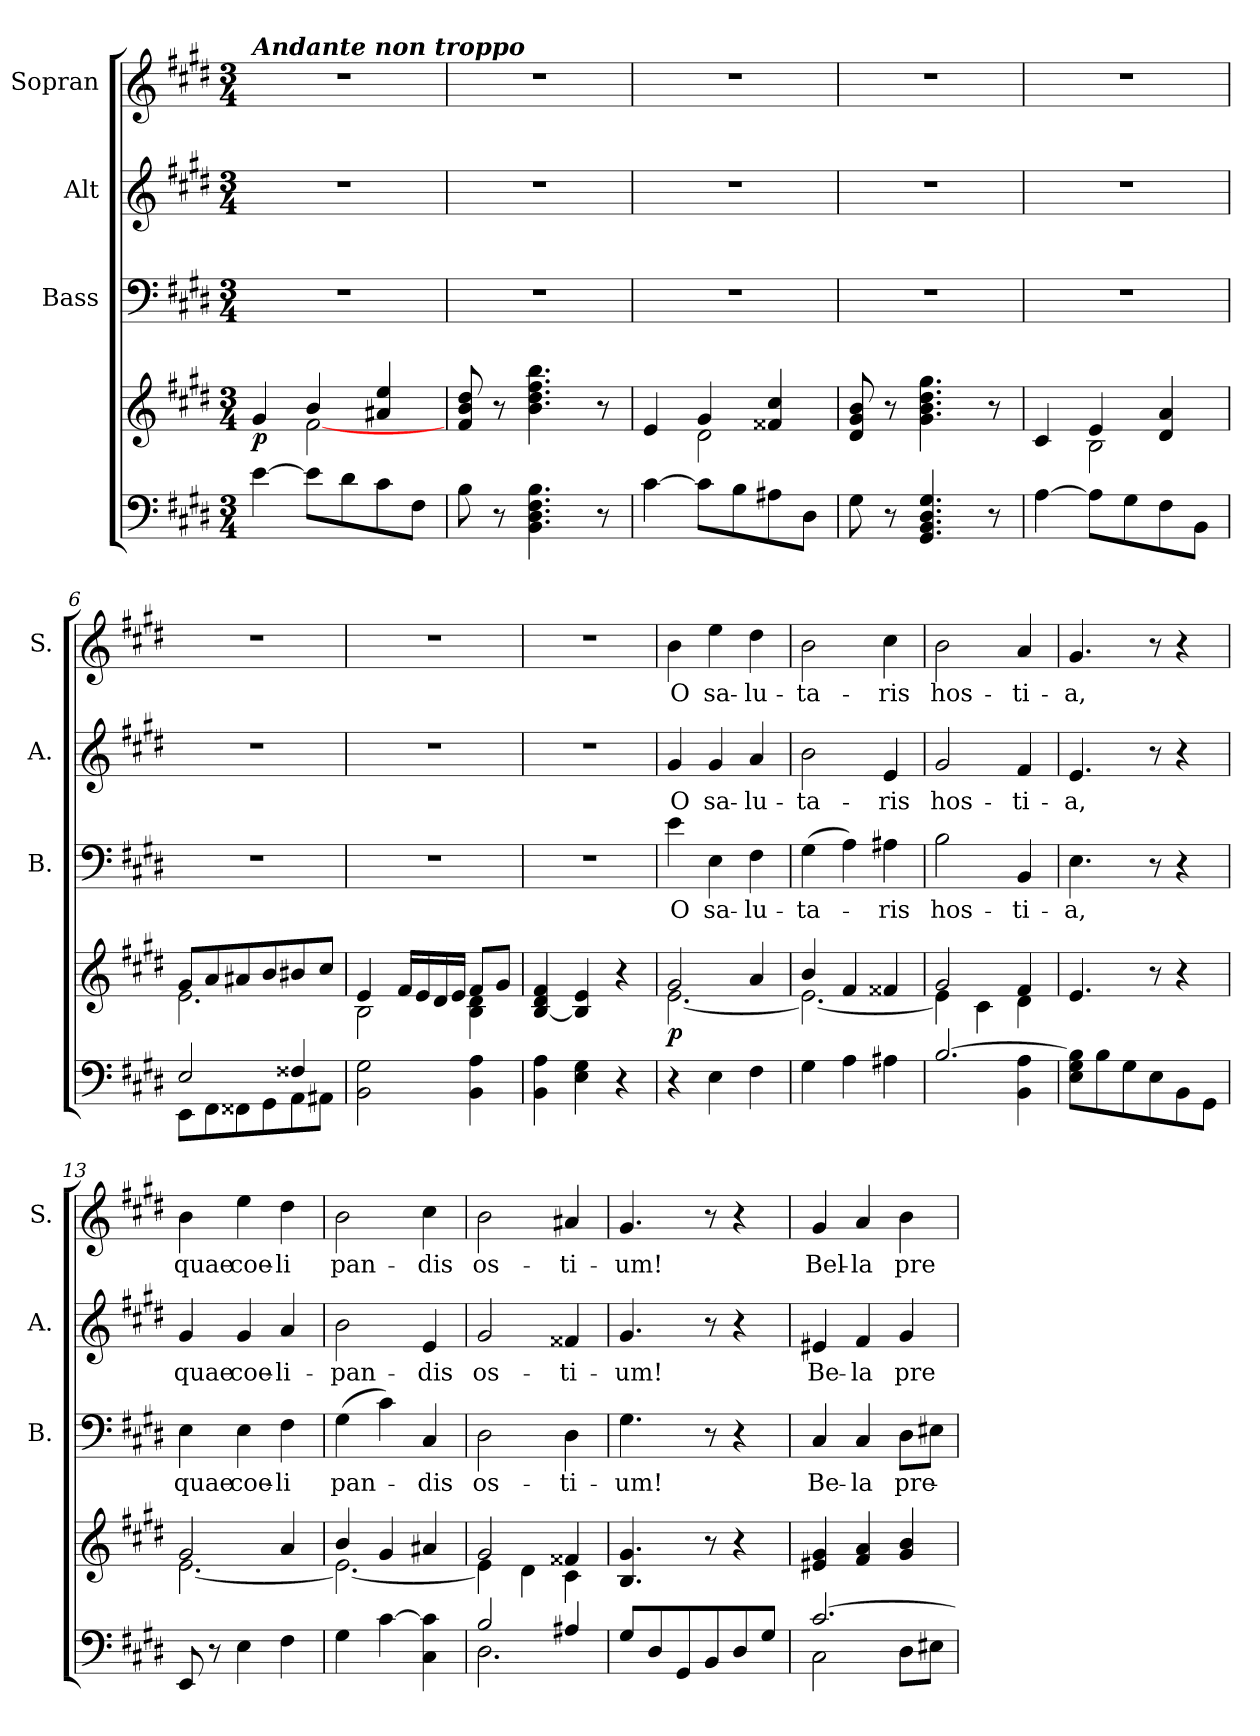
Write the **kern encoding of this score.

**kern	**kern	**dynam	**kern	**text	**kern	**text	**kern	**text
*part4	*part4	*part4	*part3	*part3	*part2	*part2	*part1	*part1
*staff5	*staff4	*staff4/5	*staff3	*staff3	*staff2	*staff2	*staff1	*staff1
*	*	*	*I"Bass	*	*I"Alt	*	*I"Sopran	*
*	*	*	*I'B.	*	*I'A.	*	*I'S.	*
*clefF4	*clefG2	*	*clefF4	*	*clefG2	*	*clefG2	*
*k[f#c#g#d#]	*k[f#c#g#d#]	*	*k[f#c#g#d#]	*	*k[f#c#g#d#]	*	*k[f#c#g#d#]	*
*E:	*E:	*	*E:	*	*E:	*	*E:	*
*M3/4	*M3/4	*	*M3/4	*	*M3/4	*	*M3/4	*
=1	=1	=1	=1	=1	=1	=1	=1	=1
*	*^	*	*	*	*	*	*	*
!	!	!	!	!	!	!	!	!LO:TX:a:Bi:t=Andante non troppo	!
!	!	!	!LO:DY:b	!	!	!	!	!	!
[4e\	4g#/	4ryy	p	2.r	.	2.r	.	2.r	.
8e\L]	4b/	[<2f#\	.	.	.	.	.	.	.
8d#\	.	.	.	.	.	.	.	.	.
8c#\	4a#X/ 4ee/	.	.	.	.	.	.	.	.
8F#\J	.	.	.	.	.	.	.	.	.
*	*v	*v	*	*	*	*	*	*	*
=2	=2	=2	=2	=2	=2	=2	=2	=2
8B\	8f#/ 8b/ 8dd#/	.	2.r	.	2.r	.	2.r	.
8r	8r	.	.	.	.	.	.	.
4.BB\ 4.D#\ 4.F#\ 4.B\	4.b\ 4.dd#\ 4.ff#\ 4.bb\	.	.	.	.	.	.	.
8r	8r	.	.	.	.	.	.	.
=3	=3	=3	=3	=3	=3	=3	=3	=3
*	*^	*	*	*	*	*	*	*
[4c#\	4e/	4ryy	.	2.r	.	2.r	.	2.r	.
8c#\L]	4g#/	2d#\	.	.	.	.	.	.	.
8B\	.	.	.	.	.	.	.	.	.
8A#X\	4f##X/ 4cc#/	.	.	.	.	.	.	.	.
8D#\J	.	.	.	.	.	.	.	.	.
*	*v	*v	*	*	*	*	*	*	*
=4	=4	=4	=4	=4	=4	=4	=4	=4
8G#\	8d#/ 8g#/ 8b/	.	2.r	.	2.r	.	2.r	.
8r	8r	.	.	.	.	.	.	.
4.GG#/ 4.BB/ 4.D#/ 4.G#/	4.g#\ 4.b\ 4.dd#\ 4.gg#\	.	.	.	.	.	.	.
8r	8r	.	.	.	.	.	.	.
=5	=5	=5	=5	=5	=5	=5	=5	=5
*	*^	*	*	*	*	*	*	*
[4A\	4c#/	4ryy	.	2.r	.	2.r	.	2.r	.
8A\L]	4e/	2B\	.	.	.	.	.	.	.
8G#\	.	.	.	.	.	.	.	.	.
8F#\	4d#/ 4a/	.	.	.	.	.	.	.	.
8BB\J	.	.	.	.	.	.	.	.	.
!!LO:LB:g=z
=6	=6	=6	=6	=6	=6	=6	=6	=6	=6
*^	*	*	*	*	*	*	*	*	*
2E/	8EE\L	8g#/L	2.e\	.	2.r	.	2.r	.	2.r	.
.	8FF#\	8a/	.	.	.	.	.	.	.	.
.	8FF##X\	8a#X/	.	.	.	.	.	.	.	.
.	8GG#\	8b/	.	.	.	.	.	.	.	.
4F##X/	8AA\	8b#X/	.	.	.	.	.	.	.	.
.	8AA#X\J	8cc#/J	.	.	.	.	.	.	.	.
*v	*v	*	*	*	*	*	*	*	*	*
=7	=7	=7	=7	=7	=7	=7	=7	=7	=7
2BB\ 2G#\	4e/	2B\	.	2.r	.	2.r	.	2.r	.
.	16f#/LL	.	.	.	.	.	.	.	.
.	16e/	.	.	.	.	.	.	.	.
.	16d#/	.	.	.	.	.	.	.	.
.	16e/JJ	.	.	.	.	.	.	.	.
4BB\ 4A\	8f#/L	4B\ 4d#\	.	.	.	.	.	.	.
.	8g#/J	.	.	.	.	.	.	.	.
*	*v	*v	*	*	*	*	*	*	*
=8	=8	=8	=8	=8	=8	=8	=8	=8
4BB\ 4A\	[4B/ 4d#/ 4f#/	.	2.r	.	2.r	.	2.r	.
4E\ 4G#\	4B/] 4e/	.	.	.	.	.	.	.
4r	4r	.	.	.	.	.	.	.
=9	=9	=9	=9	=9	=9	=9	=9	=9
*	*^	*	*	*	*	*	*	*
!	!	!	!LO:DY:b	!	!LO:LY:b	!	!LO:LY:b	!	!LO:LY:b
4r	2g#/	[<2.e\	p	4e\	O	4g#/	O	4b\	O
!	!	!	!	!	!LO:LY:b	!	!LO:LY:b	!	!LO:LY:b
4E\	.	.	.	4E\	sa-	4g#/	sa-	4ee\	sa-
!	!	!	!	!	!LO:LY:b	!	!LO:LY:b	!	!LO:LY:b
4F#\	4a/	.	.	4F#\	-lu-	4a/	-lu-	4dd#\	-lu-
=10	=10	=10	=10	=10	=10	=10	=10	=10	=10
!	!	!	!	!	!LO:LY:b	!	!LO:LY:b	!	!LO:LY:b
4G#\	4b/	2.e\_	.	(>4G#\	-ta-	2b\	-ta-	2b\	-ta-
4A\	4f#/	.	.	4A\)	.	.	.	.	.
!	!	!	!	!	!LO:LY:b	!	!LO:LY:b	!	!LO:LY:b
4A#X\	4f##X/	.	.	4A#X\	-ris	4e/	-ris	4cc#\	-ris
=11	=11	=11	=11	=11	=11	=11	=11	=11	=11
*^	*	*	*	*	*	*	*	*	*
!	!	!	!	!	!	!LO:LY:b	!	!LO:LY:b	!	!LO:LY:b
[>2.B/	2ryy	2g#/	4e\]	.	2B\	hos-	2g#/	hos-	2b\	hos-
.	.	.	4c#\	.	.	.	.	.	.	.
!	!	!	!	!	!	!LO:LY:b	!	!LO:LY:b	!	!LO:LY:b
.	4BB\ 4A\	4f#/	4d#\	.	4BB/	-ti-	4f#/	-ti-	4a/	-ti-
!!LO:PB:g=z
=12	=12	=12	=12	=12	=12	=12	=12	=12	=12	=12
!	!	!	!	!	!	!LO:LY:b	!	!LO:LY:b	!	!LO:LY:b
*v	*v	*	*	*	*	*	*	*	*	*
*	*v	*v	*	*	*	*	*	*	*
8E\ 8G#\ 8B\]L	4.e/	.	4.E\	-a,	4.e/	-a,	4.g#/	-a,
8B\	.	.	.	.	.	.	.	.
8G#\	.	.	.	.	.	.	.	.
8E\	8r	.	8r	.	8r	.	8r	.
8BB\	4r	.	4r	.	4r	.	4r	.
8GG#\J	.	.	.	.	.	.	.	.
=13	=13	=13	=13	=13	=13	=13	=13	=13
*	*^	*	*	*	*	*	*	*
!	!	!	!	!	!LO:LY:b	!	!LO:LY:b	!	!LO:LY:b
8EE/	2g#/	[<2.e\	.	4E\	quae	4g#/	quae	4b\	quae
8r	.	.	.	.	.	.	.	.	.
!	!	!	!	!	!LO:LY:b	!	!LO:LY:b	!	!LO:LY:b
4E\	.	.	.	4E\	coe-	4g#/	coe-	4ee\	coe-
!	!	!	!	!	!LO:LY:b	!	!LO:LY:b	!	!LO:LY:b
4F#\	4a/	.	.	4F#\	-li	4a/	-li-	4dd#\	-li
=14	=14	=14	=14	=14	=14	=14	=14	=14	=14
!	!	!	!	!	!LO:LY:b	!	!LO:LY:b	!	!LO:LY:b
4G#\	4b/	2.e\_	.	(>4G#\	pan-	2b\	-pan-	2b\	pan-
[4c#\	4g#/	.	.	4c#\)	.	.	.	.	.
!	!	!	!	!	!LO:LY:b	!	!LO:LY:b	!	!LO:LY:b
4C#\ 4c#\]	4a#X/	.	.	4C#/	-dis	4e/	-dis	4cc#\	-dis
=15	=15	=15	=15	=15	=15	=15	=15	=15	=15
*^	*	*	*	*	*	*	*	*	*
!	!	!	!	!	!	!LO:LY:b	!	!LO:LY:b	!	!LO:LY:b
2B/	2.D#\	2g#/	4e\]	.	2D#\	os-	2g#/	os-	2b\	os-
.	.	.	4d#\	.	.	.	.	.	.	.
!	!	!	!	!	!	!LO:LY:b	!	!LO:LY:b	!	!LO:LY:b
4A#X/	.	4f##X/	4c#\	.	4D#\	-ti-	4f##X/	-ti-	4a#X/	-ti-
*v	*v	*	*	*	*	*	*	*	*	*
=16	=16	=16	=16	=16	=16	=16	=16	=16	=16
!	!	!	!	!	!LO:LY:b	!	!LO:LY:b	!	!LO:LY:b
*	*v	*v	*	*	*	*	*	*	*
8G#/L	4.B/ 4.g#/	.	4.G#\	-um!	4.g#/	-um!	4.g#/	-um!
8D#/	.	.	.	.	.	.	.	.
8GG#/	.	.	.	.	.	.	.	.
8BB/	8r	.	8r	.	8r	.	8r	.
8D#/	4r	.	4r	.	4r	.	4r	.
8G#/J	.	.	.	.	.	.	.	.
=17	=17	=17	=17	=17	=17	=17	=17	=17
*^	*	*	*	*	*	*	*	*
!	!	!	!	!	!LO:LY:b	!	!LO:LY:b	!	!LO:LY:b
[>2.c#/	2C#\	4e#X/ 4g#/	.	4C#/	Be-	4e#X/	Be-	4g#/	Bel-
!	!	!	!	!	!LO:LY:b	!	!LO:LY:b	!	!LO:LY:b
.	.	4f#/ 4a/	.	4C#/	-la	4f#/	-la	4a/	-la
!	!	!	!	!	!LO:LY:b	!	!LO:LY:b	!	!LO:LY:b
.	8D#\L	4g#/ 4b/	.	8D#\L	pre-	4g#/	pre-	4b\	pre-
.	8E#X\J	.	.	8E#X\J	.	.	.	.	.
*v	*v	*	*	*	*	*	*	*	*
=	=	=	=	=	=	=	=	=
*-	*-	*-	*-	*-	*-	*-	*-	*-
